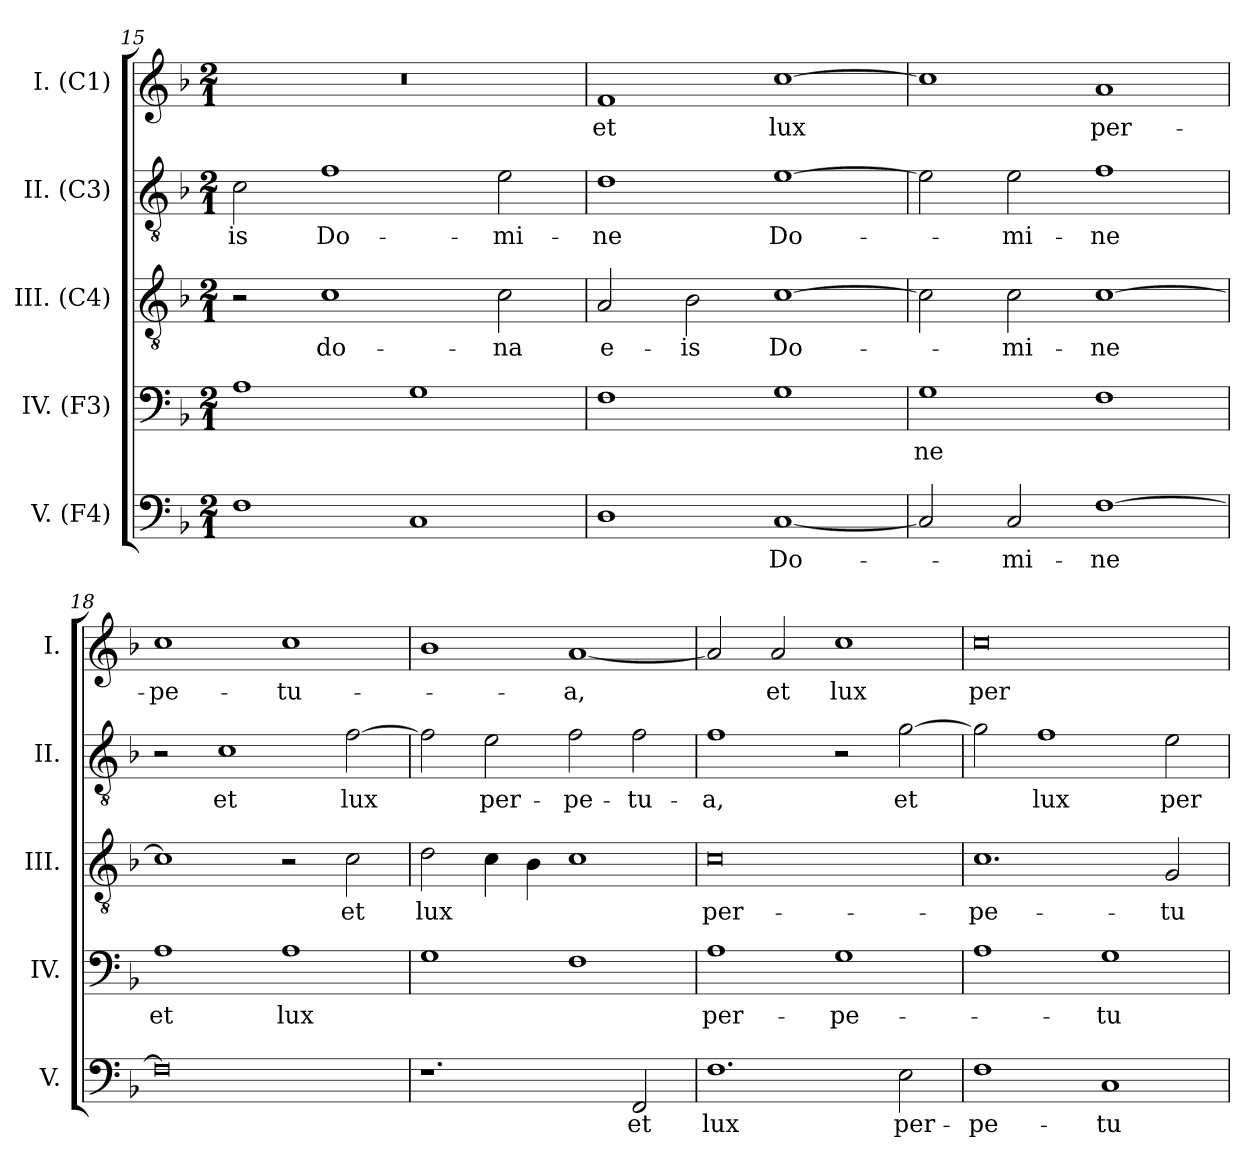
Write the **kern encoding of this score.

**kern	**text	**kern	**text	**kern	**text	**kern	**text	**kern	**text
*part5	*part5	*part4	*part4	*part3	*part3	*part2	*part2	*part1	*part1
*staff5	*staff5	*staff4	*staff4	*staff3	*staff3	*staff2	*staff2	*staff1	*staff1
*I"V. (F4)	*	*I"IV. (F3)	*	*I"III. (C4)	*	*I"II. (C3)	*	*I"I. (C1)	*
*I'V.	*	*I'IV.	*	*I'III.	*	*I'II.	*	*I'I.	*
*clefF4	*	*clefF4	*	*clefGv2	*	*clefGv2	*	*clefG2	*
*	*	*	*	*ITrd7c12	*	*	*	*	*
*k[b-]	*	*k[b-]	*	*k[b-]	*	*k[b-]	*	*k[b-]	*
*F:	*	*F:	*	*F:	*	*F:	*	*F:	*
*M2/1	*	*M2/1	*	*M2/1	*	*M2/1	*	*M2/1	*
=15	=15	=15	=15	=15	=15	=15	=15	=15	=15
!	!	!	!	!	!	!	!LO:LY:b:color=#000000	!LO:N:vis=1	!
1Fi	.	1Ai	.	2r	.	2ci\	-is	0r	.
!	!	!	!	!	!LO:LY:b:color=#000000	!	!	!	!
!	!	!	!	!	!	!	!LO:LY:b:color=#000000	!	!
.	.	.	.	1Ci	do-	1fi	Do-	.	.
1Ci	.	1Gi	.	.	.	.	.	.	.
!	!	!	!	!	!LO:LY:b:color=#000000	!	!	!	!
!	!	!	!	!	!	!	!LO:LY:b:color=#000000	!	!
.	.	.	.	2Ci\	-na	2ei\	-mi-	.	.
!!LO:PB:g=z
=16	=16	=16	=16	=16	=16	=16	=16	=16	=16
!	!	!	!	!	!LO:LY:b:color=#000000	!	!	!	!
!	!	!	!	!	!	!	!LO:LY:b:color=#000000	!	!
!	!	!	!	!	!	!	!	!	!LO:LY:b:color=#000000
1Di	.	1Fi	.	2AAi/	e-	1di	-ne	1fi	et
!	!	!	!	!	!LO:LY:b:color=#000000	!	!	!	!
.	.	.	.	2BB-i\	-is	.	.	.	.
!	!LO:LY:b:color=#000000	!	!	!	!	!	!	!	!
!	!	!	!	!	!LO:LY:b:color=#000000	!	!	!	!
!	!	!	!	!	!	!	!LO:LY:b:color=#000000	!	!
!	!	!	!	!	!	!	!	!	!LO:LY:b:color=#000000
[1Ci	Do-	1Gi	.	[1Ci	Do-	[1ei	Do-	[1cci	lux
=17	=17	=17	=17	=17	=17	=17	=17	=17	=17
!	!	!	!LO:LY:b:color=#000000	!	!	!	!	!	!
2Ci/]	.	1Gi	-ne	2Ci\]	.	2ei\]	.	1cci]	.
!	!LO:LY:b:color=#000000	!	!	!	!	!	!	!	!
!	!	!	!	!	!LO:LY:b:color=#000000	!	!	!	!
!	!	!	!	!	!	!	!LO:LY:b:color=#000000	!	!
2Ci/	-mi-	.	.	2Ci\	-mi-	2ei\	-mi-	.	.
!	!LO:LY:b:color=#000000	!	!	!	!	!	!	!	!
!	!	!	!	!	!LO:LY:b:color=#000000	!	!	!	!
!	!	!	!	!	!	!	!LO:LY:b:color=#000000	!	!
!	!	!	!	!	!	!	!	!	!LO:LY:b:color=#000000
[1Fi	-ne	1Fi	.	[1Ci	-ne	1fi	-ne	1ai	per-
=18	=18	=18	=18	=18	=18	=18	=18	=18	=18
!	!	!	!LO:LY:b:color=#000000	!	!	!	!	!	!
!	!	!	!	!	!	!	!	!	!LO:LY:b:color=#000000
0Fi]	.	1Ai	et	1Ci]	.	2r	.	1cci	-pe-
!	!	!	!	!	!	!	!LO:LY:b:color=#000000	!	!
.	.	.	.	.	.	1ci	et	.	.
!	!	!	!LO:LY:b:color=#000000	!	!	!	!	!	!
!	!	!	!	!	!	!	!	!	!LO:LY:b:color=#000000
.	.	1Ai	lux	2r	.	.	.	1cci	-tu-
!	!	!	!	!	!LO:LY:b:color=#000000	!	!	!	!
!	!	!	!	!	!	!	!LO:LY:b:color=#000000	!	!
.	.	.	.	2Ci\	et	[2fi\	lux	.	.
=19	=19	=19	=19	=19	=19	=19	=19	=19	=19
!	!	!	!	!	!LO:LY:b:color=#000000	!	!	!	!
1.r	.	1Gi	.	2Di\	lux	2fi\]	.	1b-i	.
!	!	!	!	!	!	!	!LO:LY:b:color=#000000	!	!
.	.	.	.	4Ci\	.	2ei\	per-	.	.
.	.	.	.	4BB-i\	.	.	.	.	.
!	!	!	!	!	!	!	!LO:LY:b:color=#000000	!	!
!	!	!	!	!	!	!	!	!	!LO:LY:b:color=#000000
.	.	1Fi	.	1Ci	.	2fi\	-pe-	[1ai	-a,
!	!LO:LY:b:color=#000000	!	!	!	!	!	!	!	!
!	!	!	!	!	!	!	!LO:LY:b:color=#000000	!	!
2FFi/	et	.	.	.	.	2fi\	-tu-	.	.
=20	=20	=20	=20	=20	=20	=20	=20	=20	=20
!	!LO:LY:b:color=#000000	!	!	!	!	!	!	!	!
!	!	!	!LO:LY:b:color=#000000	!	!	!	!	!	!
!	!	!	!	!	!LO:LY:b:color=#000000	!	!	!	!
!	!	!	!	!	!	!	!LO:LY:b:color=#000000	!	!
1.Fi	lux	1Ai	per-	0Ci	per-	1fi	-a,	2ai/]	.
!	!	!	!	!	!	!	!	!	!LO:LY:b:color=#000000
.	.	.	.	.	.	.	.	2ai/	et
!	!	!	!LO:LY:b:color=#000000	!	!	!	!	!	!
!	!	!	!	!	!	!	!	!	!LO:LY:b:color=#000000
.	.	1Gi	-pe-	.	.	2r	.	1cci	lux
!	!LO:LY:b:color=#000000	!	!	!	!	!	!	!	!
!	!	!	!	!	!	!	!LO:LY:b:color=#000000	!	!
2Ei\	per-	.	.	.	.	[2gi\	et	.	.
!!LO:LB:g=z
=21	=21	=21	=21	=21	=21	=21	=21	=21	=21
!	!LO:LY:b:color=#000000	!	!	!	!	!	!	!	!
!	!	!	!	!	!LO:LY:b:color=#000000	!	!	!	!
!	!	!	!	!	!	!	!	!	!LO:LY:b:color=#000000
1Fi	-pe-	1Ai	.	1.Ci	-pe-	2gi\]	.	0cci	per-
!	!	!	!	!	!	!	!LO:LY:b:color=#000000	!	!
.	.	.	.	.	.	1fi	lux	.	.
!	!LO:LY:b:color=#000000	!	!	!	!	!	!	!	!
!	!	!	!LO:LY:b:color=#000000	!	!	!	!	!	!
1Ci	-tu-	1Gi	-tu-	.	.	.	.	.	.
!	!	!	!	!	!LO:LY:b:color=#000000	!	!	!	!
!	!	!	!	!	!	!	!LO:LY:b:color=#000000	!	!
.	.	.	.	2GGi/	-tu-	2ei\	per-	.	.
=	=	=	=	=	=	=	=	=	=
*-	*-	*-	*-	*-	*-	*-	*-	*-	*-
